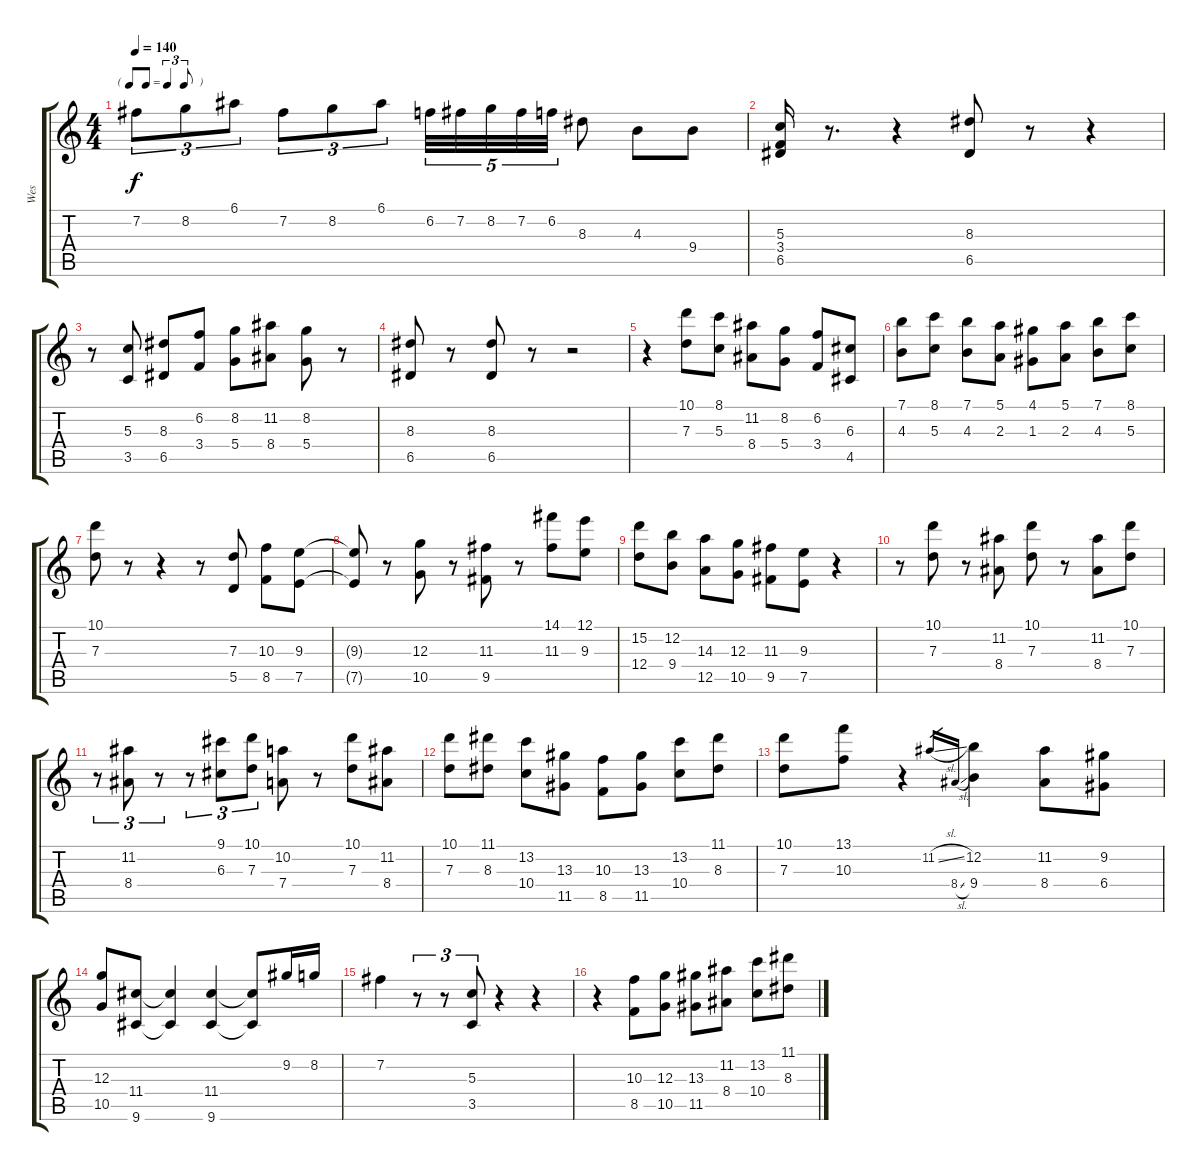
\track ("Wes" "Wes") {instrument electricguitarjazz}
\staff {score tabs}
\tuning (E4 B3 G3 D3 A2 E2) {hide}
\ts (4 4)
\tf triplet8th
\tempo 140
\clef g2
\ks c
7.2.8{tu (3 2) dy f} 8.2.8{tu (3 2)} 6.1.8{tu (3 2)} 7.2.8{tu (3 2)} 8.2.8{tu (3 2)} 6.1.8{tu (3 2)} 6.2.32{tu (5 4)} 7.2.32{tu (5 4)} 8.2.32{tu (5 4)} 7.2.32{tu (5 4)} 6.2.32{tu (5 4)} 8.3.8 4.3.8 9.4.8 |
(5.3 3.4 6.5).16 r.8{d} r.4 (8.3 6.5).8 r.8 r.4 |
r.8 (5.3 3.5).8 (8.3 6.5).8 (6.2 3.4).8 (8.2 5.4).8 (11.2 8.4).8 (8.2 5.4).8 r.8 |
(8.3 6.5).8 r.8 (8.3 6.5).8 r.8 r.2 |
r.4 (10.1 7.3).8 (8.1 5.3).8 (11.2 8.4).8 (8.2 5.4).8 (6.2 3.4).8 (6.3 4.5).8 |
(7.1 4.3).8 (8.1 5.3).8 (7.1 4.3).8 (5.1 2.3).8 (4.1 1.3).8 (5.1 2.3).8 (7.1 4.3).8 (8.1 5.3).8 |
(10.1 7.3).8 r.8 r.4 r.8 (7.3 5.5).8 (10.3 8.5).8 (9.3 7.5).8 |
(9.3{t} 7.5{t}).8 r.8 (12.3 10.5).8 r.8 (11.3 9.5).8 r.8 (14.1 11.3).8 (12.1 9.3).8 |
(15.2 12.4).8 (12.2 9.4).8 (14.3 12.5).8 (12.3 10.5).8 (11.3 9.5).8 (9.3 7.5).8 r.4 |
r.8 (10.1 7.3).8 r.8 (11.2 8.4).8 (10.1 7.3).8 r.8 (11.2 8.4).8 (10.1 7.3).8 |
r.8{tu (3 2)} (11.2 8.4).8{tu (3 2)} r.8{tu (3 2)} r.8{tu (3 2)} (9.1 6.3).8{tu (3 2)} (10.1 7.3).8{tu (3 2)} (10.2 7.4).8 r.8 (10.1 7.3).8 (11.2 8.4).8 |
(10.1 7.3).8 (11.1 8.3).8 (13.2 10.4).8 (13.3 11.5).8 (10.3 8.5).8 (13.3 11.5).8 (13.2 10.4).8 (11.1 8.3).8 |
(10.1 7.3).8 (13.1 10.3).8 r.4 11.2{sl}.16{gr} 8.4{sl}.16{gr} (12.2 9.4).4 (11.2 8.4).8 (9.2 6.4).8 |
(12.3 10.5).8 (11.4 9.6).8 (11.4{t} 9.6{t}).4 (11.4 9.6).4 (11.4{t} 9.6{t}).8 9.2.16 8.2.16 |
7.2.4 r.8{tu (3 2)} r.8{tu (3 2)} (5.3 3.5).8{tu (3 2)} r.4 r.4 |
r.4 (10.3 8.5).8 (12.3 10.5).8 (13.3 11.5).8 (11.2 8.4).8 (13.2 10.4).8 (11.1 8.3).8
